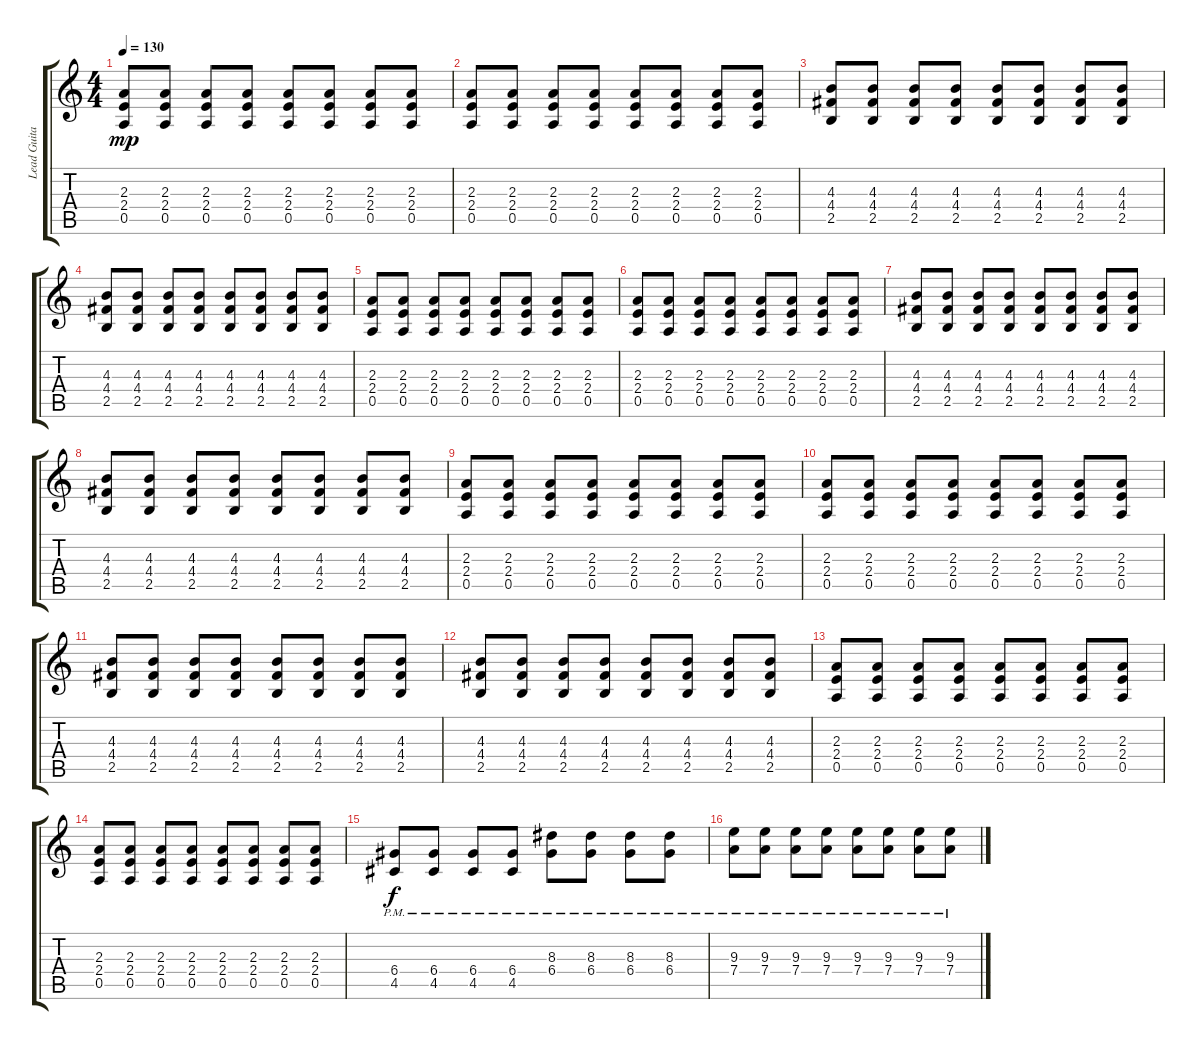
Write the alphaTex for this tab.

\track ("Lead Guitar" "Lead Guita") {instrument overdrivenguitar}
\staff {score tabs}
\tuning (E4 B3 G3 D3 A2 E2) {hide}
\ts (4 4)
\tempo 130
\clef g2
\ks c
(2.3 2.4 0.5).8{dy mp} (2.3 2.4 0.5).8 (2.3 2.4 0.5).8 (2.3 2.4 0.5).8 (2.3 2.4 0.5).8 (2.3 2.4 0.5).8 (2.3 2.4 0.5).8 (2.3 2.4 0.5).8 |
(2.3 2.4 0.5).8 (2.3 2.4 0.5).8 (2.3 2.4 0.5).8 (2.3 2.4 0.5).8 (2.3 2.4 0.5).8 (2.3 2.4 0.5).8 (2.3 2.4 0.5).8 (2.3 2.4 0.5).8 |
(4.3 4.4 2.5).8 (4.3 4.4 2.5).8 (4.3 4.4 2.5).8 (4.3 4.4 2.5).8 (4.3 4.4 2.5).8 (4.3 4.4 2.5).8 (4.3 4.4 2.5).8 (4.3 4.4 2.5).8 |
(4.3 4.4 2.5).8 (4.3 4.4 2.5).8 (4.3 4.4 2.5).8 (4.3 4.4 2.5).8 (4.3 4.4 2.5).8 (4.3 4.4 2.5).8 (4.3 4.4 2.5).8 (4.3 4.4 2.5).8 |
(2.3 2.4 0.5).8 (2.3 2.4 0.5).8 (2.3 2.4 0.5).8 (2.3 2.4 0.5).8 (2.3 2.4 0.5).8 (2.3 2.4 0.5).8 (2.3 2.4 0.5).8 (2.3 2.4 0.5).8 |
(2.3 2.4 0.5).8 (2.3 2.4 0.5).8 (2.3 2.4 0.5).8 (2.3 2.4 0.5).8 (2.3 2.4 0.5).8 (2.3 2.4 0.5).8 (2.3 2.4 0.5).8 (2.3 2.4 0.5).8 |
(4.3 4.4 2.5).8 (4.3 4.4 2.5).8 (4.3 4.4 2.5).8 (4.3 4.4 2.5).8 (4.3 4.4 2.5).8 (4.3 4.4 2.5).8 (4.3 4.4 2.5).8 (4.3 4.4 2.5).8 |
(4.3 4.4 2.5).8 (4.3 4.4 2.5).8 (4.3 4.4 2.5).8 (4.3 4.4 2.5).8 (4.3 4.4 2.5).8 (4.3 4.4 2.5).8 (4.3 4.4 2.5).8 (4.3 4.4 2.5).8 |
(2.3 2.4 0.5).8 (2.3 2.4 0.5).8 (2.3 2.4 0.5).8 (2.3 2.4 0.5).8 (2.3 2.4 0.5).8 (2.3 2.4 0.5).8 (2.3 2.4 0.5).8 (2.3 2.4 0.5).8 |
(2.3 2.4 0.5).8 (2.3 2.4 0.5).8 (2.3 2.4 0.5).8 (2.3 2.4 0.5).8 (2.3 2.4 0.5).8 (2.3 2.4 0.5).8 (2.3 2.4 0.5).8 (2.3 2.4 0.5).8 |
(4.3 4.4 2.5).8 (4.3 4.4 2.5).8 (4.3 4.4 2.5).8 (4.3 4.4 2.5).8 (4.3 4.4 2.5).8 (4.3 4.4 2.5).8 (4.3 4.4 2.5).8 (4.3 4.4 2.5).8 |
(4.3 4.4 2.5).8 (4.3 4.4 2.5).8 (4.3 4.4 2.5).8 (4.3 4.4 2.5).8 (4.3 4.4 2.5).8 (4.3 4.4 2.5).8 (4.3 4.4 2.5).8 (4.3 4.4 2.5).8 |
(2.3 2.4 0.5).8 (2.3 2.4 0.5).8 (2.3 2.4 0.5).8 (2.3 2.4 0.5).8 (2.3 2.4 0.5).8 (2.3 2.4 0.5).8 (2.3 2.4 0.5).8 (2.3 2.4 0.5).8 |
(2.3 2.4 0.5).8 (2.3 2.4 0.5).8 (2.3 2.4 0.5).8 (2.3 2.4 0.5).8 (2.3 2.4 0.5).8 (2.3 2.4 0.5).8 (2.3 2.4 0.5).8 (2.3 2.4 0.5).8 |
(6.4{pm} 4.5{pm}).8{dy f} (6.4{pm} 4.5{pm}).8 (6.4{pm} 4.5{pm}).8 (6.4{pm} 4.5{pm}).8 (8.3{pm} 6.4{pm}).8 (8.3{pm} 6.4{pm}).8 (8.3{pm} 6.4{pm}).8 (8.3{pm} 6.4{pm}).8 |
(9.3{pm} 7.4{pm}).8 (9.3{pm} 7.4{pm}).8 (9.3{pm} 7.4{pm}).8 (9.3{pm} 7.4{pm}).8 (9.3{pm} 7.4{pm}).8 (9.3{pm} 7.4{pm}).8 (9.3{pm} 7.4{pm}).8 (9.3{pm} 7.4{pm}).8
